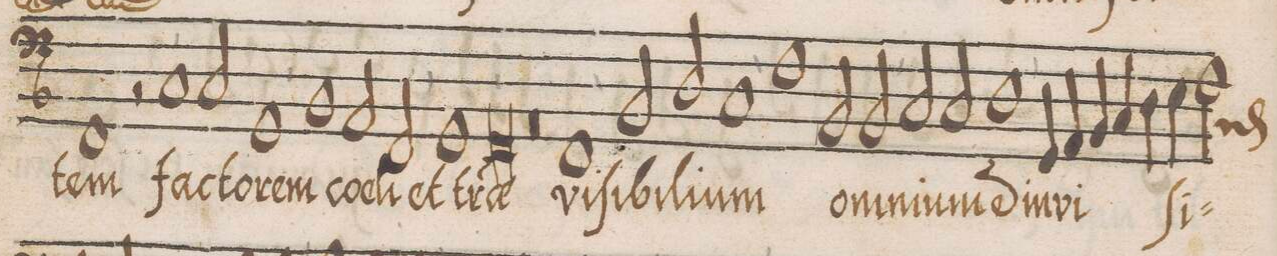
**kern	**text
*I"BASSVS	*
*clefF4	*
*k[b-]	*
*met()	*
*M2/1	*
1FF	-tem
2r	.
1C	fac-
=9-	=9-
2C/	-to-
1GG	-rem
=10-	=10-
1BB-	coe-
2AA/	-li
2FF/	et
=11-	=11-
1GG	t(er)-
0FF	-rae
=12-	=12-
1r	.
=13-	=13-
1r	.
1FF	vi-
=14-	=14-
2BB-/	-ſi-
2D/	-bi-
1C	-li-
=15-	=15-
1F	-um
2BB-/	om-
2BB-/	-ni-
=16-	=16-
2C/	-um
2C/	e(t)
1D	in-
=17-	=17-
4GG/	-vi-
4AA/	.
4BB-/	.
4C/	.
4D\	.
4E\	-ſi-
*custos:C	*
2F\	.
=18-	=18-
*-	*-
